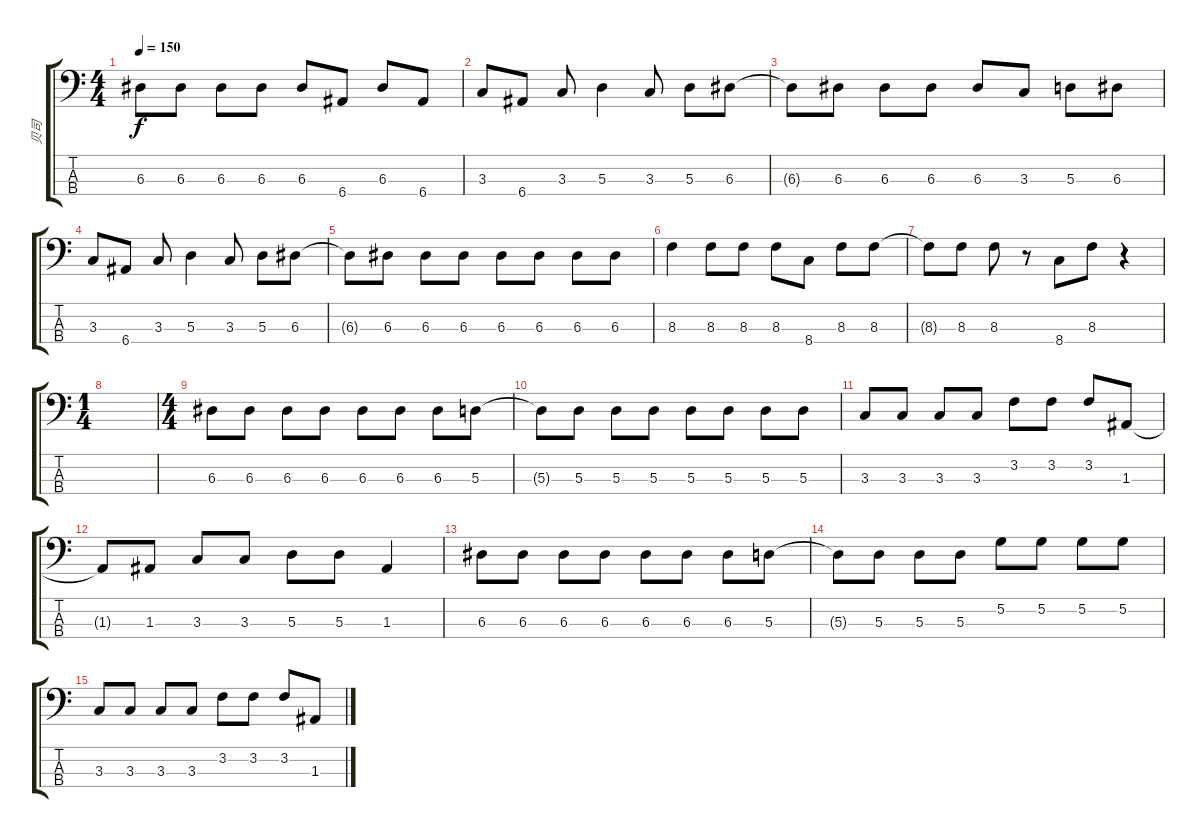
\track ("贝司" "贝司") {instrument electricbassfinger}
\staff {score tabs}
\tuning (G2 D2 A1 E1) {hide}
\ts (4 4)
\tempo 150
\clef f4
\ks c
6.3{t}.8{dy f} 6.3.8 6.3.8 6.3.8 6.3.8 6.4.8 6.3.8 6.4.8 |
3.3.8 6.4.8 3.3.8 5.3.4 3.3.8 5.3.8 6.3.8 |
6.3{t}.8 6.3.8 6.3.8 6.3.8 6.3.8 3.3.8 5.3.8 6.3.8 |
3.3.8 6.4.8 3.3.8 5.3.4 3.3.8 5.3.8 6.3.8 |
6.3{t}.8 6.3.8 6.3.8 6.3.8 6.3.8 6.3.8 6.3.8 6.3.8 |
8.3.4 8.3.8 8.3.8 8.3.8 8.4.8 8.3.8 8.3.8 |
8.3{t}.8 8.3.8 8.3.8 r.8 8.4.8 8.3.8 r.4 |
\ts (1 4)
|
\ts (4 4)
6.3.8 6.3.8 6.3.8 6.3.8 6.3.8 6.3.8 6.3.8 5.3.8 |
5.3{t}.8 5.3.8 5.3.8 5.3.8 5.3.8 5.3.8 5.3.8 5.3.8 |
3.3.8 3.3.8 3.3.8 3.3.8 3.2.8 3.2.8 3.2.8 1.3.8 |
1.3{t}.8 1.3.8 3.3.8 3.3.8 5.3.8 5.3.8 1.3.4 |
6.3.8 6.3.8 6.3.8 6.3.8 6.3.8 6.3.8 6.3.8 5.3.8 |
5.3{t}.8 5.3.8 5.3.8 5.3.8 5.2.8 5.2.8 5.2.8 5.2.8 |
3.3.8 3.3.8 3.3.8 3.3.8 3.2.8 3.2.8 3.2.8 1.3.8
